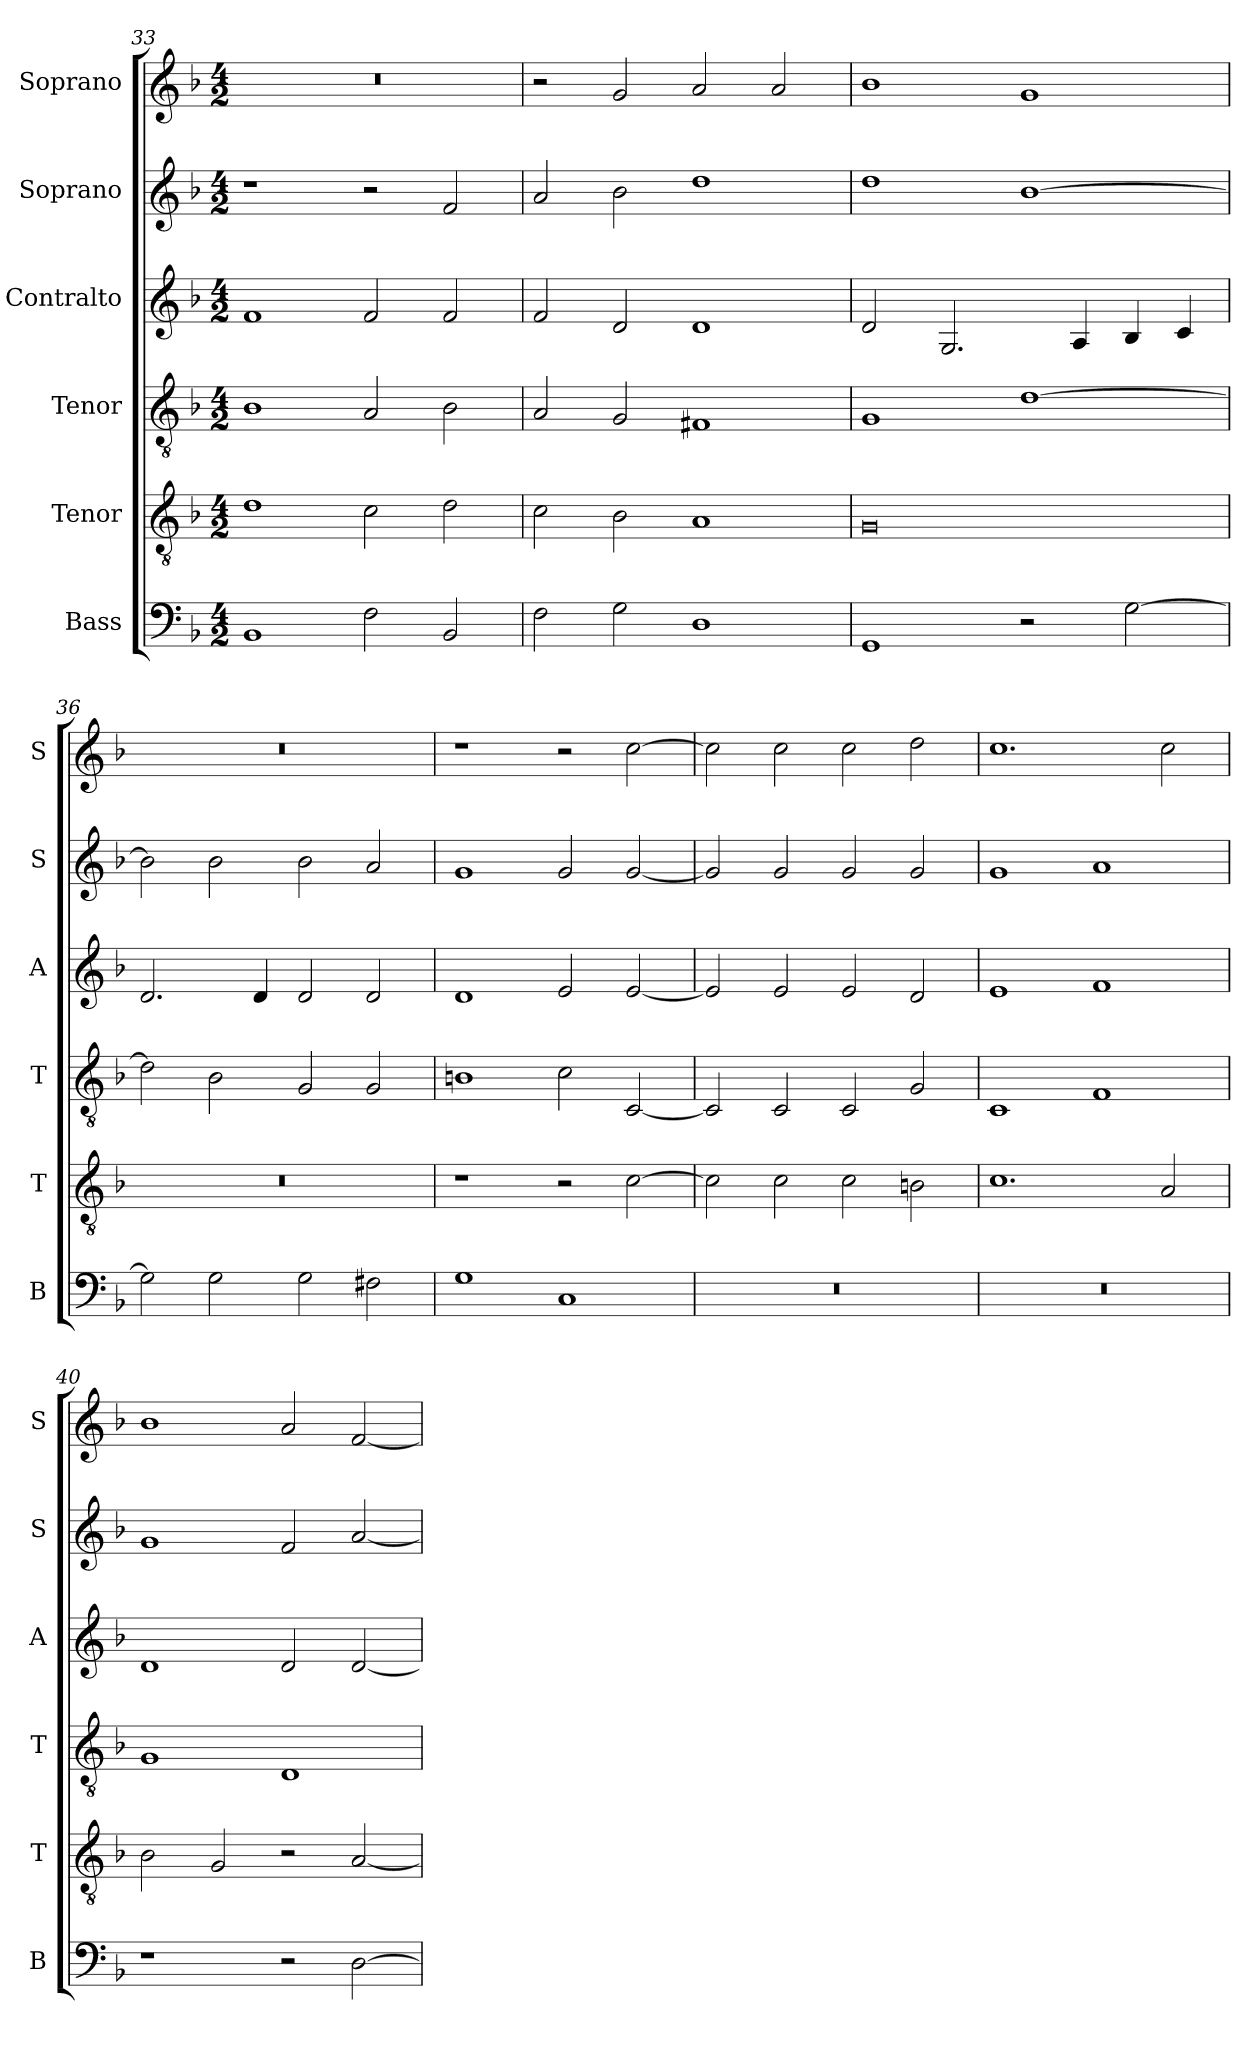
**kern	**kern	**kern	**kern	**kern	**kern
*part6	*part5	*part4	*part3	*part2	*part1
*staff6	*staff5	*staff4	*staff3	*staff2	*staff1
*I"Bass	*I"Tenor	*I"Tenor	*I"Contralto	*I"Soprano	*I"Soprano
*I'B	*I'T	*I'T	*I'A	*I'S	*I'S
*clefF4	*clefGv2	*clefGv2	*clefG2	*clefG2	*clefG2
*k[b-]	*k[b-]	*k[b-]	*k[b-]	*k[b-]	*k[b-]
*G:dor	*G:dor	*G:dor	*G:dor	*G:dor	*G:dor
*M4/2	*M4/2	*M4/2	*M4/2	*M4/2	*M4/2
=33	=33	=33	=33	=33	=33
1BB-	1d	1B-	1f	1r	0r
2F	2c	2A	2f	2r	.
2BB-	2d	2B-	2f	2f	.
=34	=34	=34	=34	=34	=34
2F	2c	2A	2f	2a	2r
2G	2B-	2G	2d	2b-	2g
1D	1A	1F#X	1d	1dd	2a
.	.	.	.	.	2a
=35	=35	=35	=35	=35	=35
1GG	0G	1G	2d	1dd	1b-
.	.	.	2.G	.	.
2r	.	[1d	.	[1b-	1g
.	.	.	4A	.	.
[2G	.	.	4B-	.	.
.	.	.	4c	.	.
=36	=36	=36	=36	=36	=36
2G]	0r	2d]	2.d	2b-]	0r
2G	.	2B-	.	2b-	.
.	.	.	4d	.	.
2G	.	2G	2d	2b-	.
2F#X	.	2G	2d	2a	.
=37	=37	=37	=37	=37	=37
1G	1r	1Bn	1d	1g	1r
1C	2r	2c	2e	2g	2r
.	[2c	[2C	[2e	[2g	[2cc
=38	=38	=38	=38	=38	=38
0r	2c]	2C]	2e]	2g]	2cc]
.	2c	2C	2e	2g	2cc
.	2c	2C	2e	2g	2cc
.	2Bn	2G	2d	2g	2dd
=39	=39	=39	=39	=39	=39
0r	1.c	1C	1e	1g	1.cc
.	.	1F	1f	1a	.
.	2A	.	.	.	2cc
=40	=40	=40	=40	=40	=40
1r	2B-	1G	1d	1g	1b-
.	2G	.	.	.	.
2r	2r	1D	2d	2f	2a
[2D	[2A	.	[2d	[2a	[2f
=	=	=	=	=	=
*-	*-	*-	*-	*-	*-
